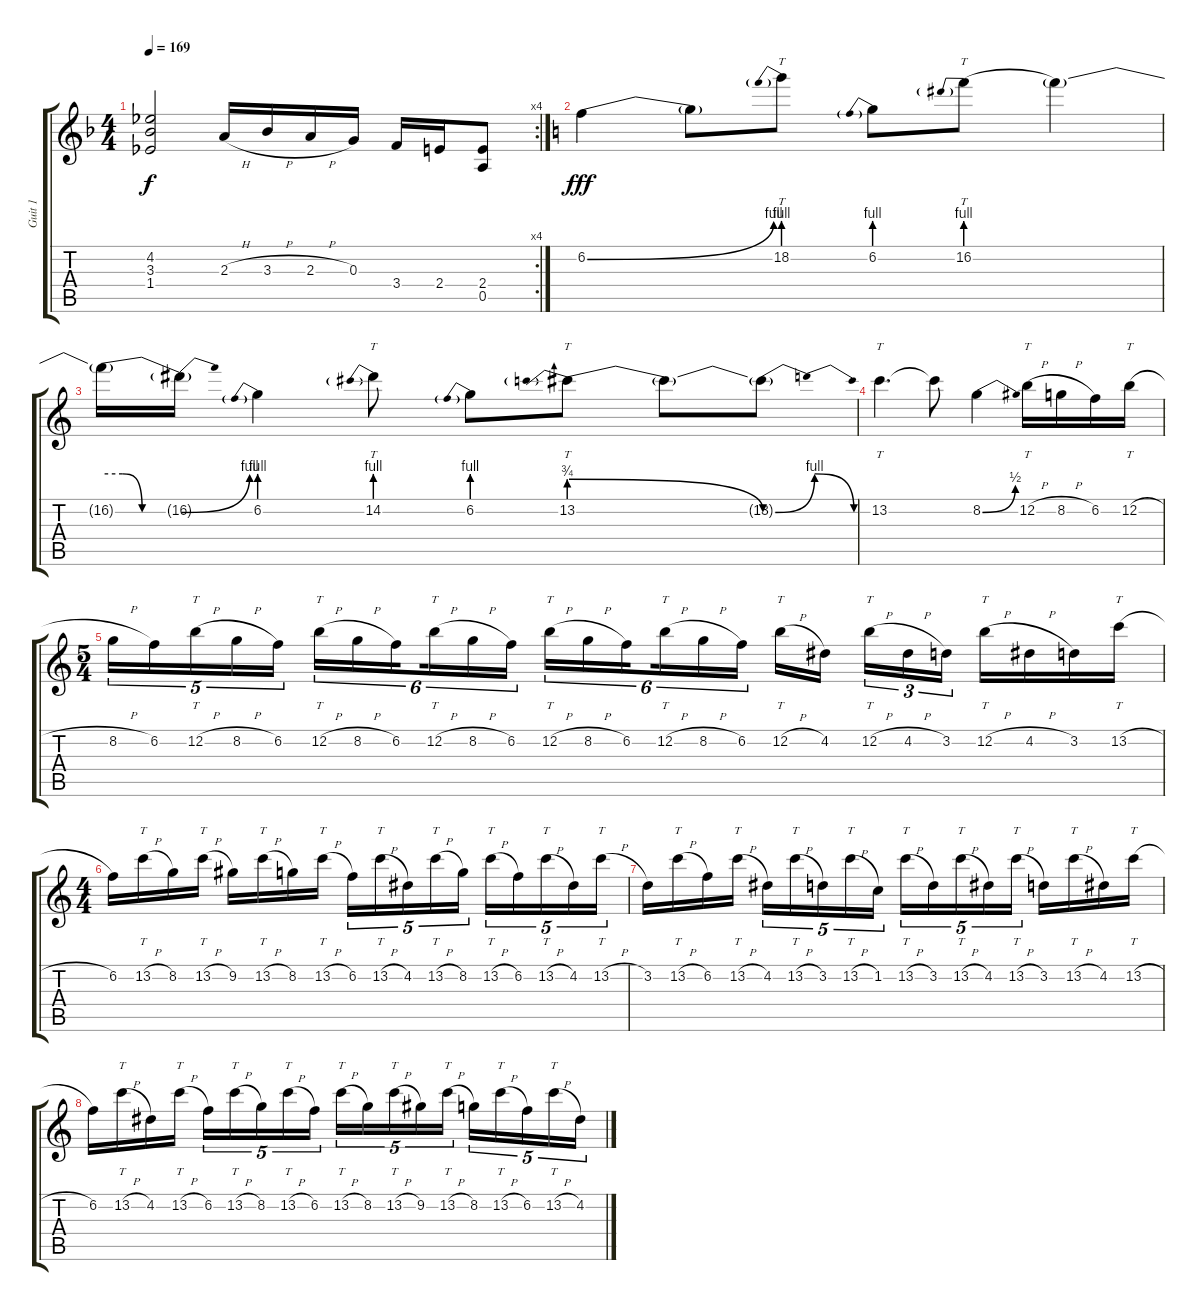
\track ("Guit 1" "Guit 1") {instrument distortionguitar}
\staff {score tabs}
\tuning (E4 B3 G3 D3 A2 E2) {hide}
\rc 4
\ts (4 4)
\tempo 169
\clef g2
\ks f
(4.2{t} 3.3{t} 1.4{t}).2{dy f} 2.3{h}.16 3.3{h}.16 2.3{h}.16 0.3.16 3.4.16 2.4.16 (2.4 0.5).8 |
\ks c
6.2{be (bend 0 0 60 4)}.4{dy fff volume 16 balance 6 instrument distortionguitar} 6.2{t}.8 18.2{be (prebend 0 4 60 4)}.8{tt} 6.2{be (prebend 0 4 60 4)}.8 16.2{be (prebend 0 4 60 4)}.8{tt} 16.2{t}.4 |
16.2{be (custom 0 4 15 4 30 0 60 0) t}.16 16.2{be (bend 0 0 60 4) t}.16 6.2{be (prebend 0 4 60 4)}.4 14.2{be (prebend 0 4 60 4)}.8{tt} 6.2{be (prebend 0 4 60 4)}.8 13.2{be (prebendrelease 0 3 60 0)}.8{tt} 13.2{t}.8 13.2{be (bendrelease 0 0 55 4 55 4 60 0) t}.8 |
13.2.4{tt d} 13.2{t}.8 8.2{be (bend 0 0 60 2)}.4 12.2{h}.16{tt} 8.2{h}.16 6.2.16 12.2{h}.16{tt} |
\ts (5 4)
8.2{h}.16{tu (5 4)} 6.2.16{tu (5 4)} 12.2{h}.16{tt tu (5 4)} 8.2{h}.16{tu (5 4)} 6.2.16{tu (5 4)} 12.2{h}.16{tt tu (6 4)} 8.2{h}.16{tu (6 4)} 6.2.16{tu (6 4) beam splitsecondary} 12.2{h}.16{tt tu (6 4)} 8.2{h}.16{tu (6 4)} 6.2.16{tu (6 4)} 12.2{h}.16{tt tu (6 4)} 8.2{h}.16{tu (6 4)} 6.2.16{tu (6 4) beam splitsecondary} 12.2{h}.16{tt tu (6 4)} 8.2{h}.16{tu (6 4)} 6.2.16{tu (6 4)} 12.2{h}.16{tt} 4.2.16{beam splitsecondary} 12.2{h}.16{tt tu (3 2)} 4.2{h}.16{tu (3 2)} 3.2.16{tu (3 2)} 12.2{h}.16{tt} 4.2{h}.16 3.2.16 13.2{h}.16{tt} |
\ts (4 4)
6.2.16 13.2{h}.16{tt} 8.2.16 13.2{h}.16{tt} 9.2.16 13.2{h}.16{tt} 8.2.16 13.2{h}.16{tt} 6.2.16{tu (5 4)} 13.2{h}.16{tt tu (5 4)} 4.2.16{tu (5 4)} 13.2{h}.16{tt tu (5 4)} 8.2.16{tu (5 4)} 13.2{h}.16{tt tu (5 4)} 6.2.16{tu (5 4)} 13.2{h}.16{tt tu (5 4)} 4.2.16{tu (5 4)} 13.2{h}.16{tt tu (5 4)} |
3.2.16 13.2{h}.16{tt} 6.2.16 13.2{h}.16{tt} 4.2.16{tu (5 4)} 13.2{h}.16{tt tu (5 4)} 3.2.16{tu (5 4)} 13.2{h}.16{tt tu (5 4)} 1.2.16{tu (5 4)} 13.2{h}.16{tt tu (5 4)} 3.2.16{tu (5 4)} 13.2{h}.16{tt tu (5 4)} 4.2.16{tu (5 4)} 13.2{h}.16{tt tu (5 4)} 3.2.16 13.2{h}.16{tt} 4.2.16 13.2{h}.16{tt} |
6.2.16 13.2{h}.16{tt} 4.2.16 13.2{h}.16{tt} 6.2.16{tu (5 4)} 13.2{h}.16{tt tu (5 4)} 8.2.16{tu (5 4)} 13.2{h}.16{tt tu (5 4)} 6.2.16{tu (5 4)} 13.2{h}.16{tt tu (5 4)} 8.2.16{tu (5 4)} 13.2{h}.16{tt tu (5 4)} 9.2.16{tu (5 4)} 13.2{h}.16{tt tu (5 4)} 8.2.16{tu (5 4)} 13.2{h}.16{tt tu (5 4)} 6.2.16{tu (5 4)} 13.2{h}.16{tt tu (5 4)} 4.2.16{tu (5 4)}
